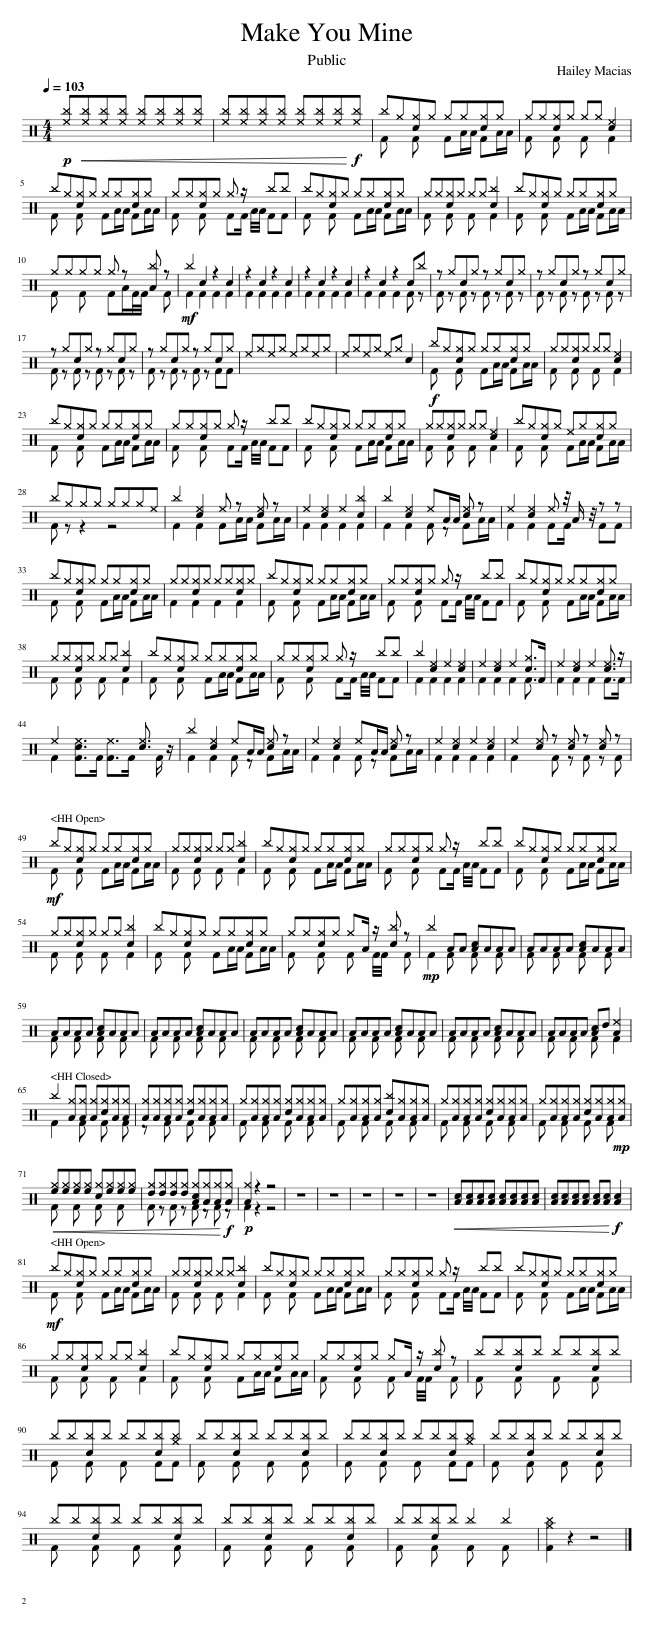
X:1
%%score ( 1 2 )
L:1/8
Q:1/4=103
M:4/4
I:linebreak $
K:C
V:1 perc
K:none
V:2 perc
K:none
V:1
!p! [^e^b]!<(![^e^b][^e^b][^e^b] [^e^b][^e^b][^e^b][^e^b] | [^e^b][^e^b][^e^b][^e^b] [^e^b][^e^b][^e^b]!<)!!f![^e^b] | ^b^g[c^g]^g ^g^g[c^g]^g | ^g^g[c^g]^g ^g^g [c^e]2 |$ ^b^g[c^g]^g ^g^g[c^g]^g | %5
 ^g^g[c^g]^g ^g z/ A/4A/4 ^b^b | ^b^g[c^g]^g ^g^g[c^g]^g | ^g^g[c^g]^g ^g^g [c^b]2 | ^b^g[c^g]^g ^g^g[c^g]^g |$ ^g^g^g^g ^g z [A^b] z | %10
!mf! ^b2 c2 z2 c2 | z2 c2 z2 c2 | z2 c2 z2 c2 | z2 c2 z2 c^b | z ^gc^g z ^gc^g | %15
 z ^gc^g z ^gc^g |$ z ^gc^g z ^gc^g | z ^gc^g z ^gc^g | ^e^g^e^g ^e^g^e^g | ^e^g^e^g ^e^g c2 | %20
!f! ^b^g[c^g]^g ^g^g[c^g]^g | ^g^g[c^g]^g ^g^g [c^e]2 |$ ^b^g[c^g]^g ^g^g[c^g]^g | ^g^g[c^g]^g ^g z/ A/4A/4 ^b^b | ^b^g[c^g]^g ^g^g[c^g]^g | %25
 ^g^g[c^g]^g ^g^g [c^e]2 | ^b^g[c^g]^g ^e^g[c^g]^g |$ ^b^g^g^g ^g^g^g^e | ^b2 [c^e]2 ^e z [c^e] z | ^e2 [c^e]2 ^e2 [c^b]2 | %30
 ^b2 [c^e]2 ^eA/A/ [c^e] z | ^e2 [c^e]2 ^e z/4 A/ z/4 z z |$ ^b^g[c^g]^g ^g^g[c^g]^g | ^g^g[c^g]^g ^g^g[c^g]^g | ^b^g[c^g]^g ^g^g[c^g]^g | %35
 ^g^g[c^g]^g ^g z/ A/4A/4 ^b^b | ^b^g[c^g]^g ^g^g[c^g]^g |$ ^g^g[c^g]^g ^g^g [c^b]2 | ^b^g[c^g]^g ^g^g[c^g]^g | ^g^g[c^g]^g ^g z/ A/4A/4 ^b^b | %40
 ^b2 [c^e]2 ^e2 [c^e]2 | ^e2 [c^e]2 ^e2 [c^g]>F | ^e2 [c^e]2 ^e2 [c^e]3/2 z/ |$ ^e2 [Fc^e]>F [F^e]>F [c^e]3/2 z/ | ^b2 [c^e]2 ^eA/A/ [c^e] z | %45
 ^e2 [c^e]2 ^eA/A/ [c^e] z | ^e2 [c^e]2 ^e2 [c^e]2 | ^e2 [c^e] z [c^e] z [c^e] z |$!mf! ^b^g[c^g]^g ^g^g[c^g]^g | ^g^g[c^g]^g ^g^g [c^b]2 | %50
 ^b^g[c^g]^g ^g^g[c^g]^g | ^g^g[c^g]^g ^g z/ A/4A/4 ^b^b | ^b^g[c^g]^g ^g^g[c^g]^g |$ ^g^g[c^g]^g ^g^g [c^b]2 | ^b^g[c^g]^g ^g^g[c^g]^g | %55
 ^g^g[c^g]^g ^gA/ z/ [c^b] z |!mp! ^b2 AA [Ac]AAA | AAAA [Ac]AAA |$ AAAA [Ac]AAA | AAAA [Ac]AAA | %60
 AAAA [Ac]AAA | AAAA [Ac]AAA | AAAA [Ac]AAA | AAAA [Ac]d [A^e]2 |$ ^b2 [A^g][A^g] [A^g][c^g][A^g][A^g] | %65
 [A^g][A^g][A^g][A^g] [c^g][A^g][A^g][A^g] | ^g[A^g][A^g][A^g] [c^g][A^g][A^g][A^g] | ^g[A^g][A^g][A^g] [c^b][A^g][A^g][A^g] | ^g[A^g][A^g][A^g] [c^g][A^g][A^g][A^g] | ^g[A^g][A^g][A^g] [c^g][A^g][A^g]!mp![A^g] |$ %70
!<(! [e^g][e^g][e^g][e^g] [c^g][e^g][e^g][e^g] | [d^g][d^g][d^g][d^g] [Ac^g][A^g][A^g]!<)!!f![A^g] |!p! [A^g]2 z2 z4 | z8 | z8 | %75
 z8 | z8 | z8 |!<(! [Ac][Ac][Ac][Ac] [Ac][Ac][Ac][Ac] | [Ac][Ac][Ac][Ac] [Ac][Ac]!<)!!f! [Ac]2 |$ %80
!mf! ^b^g[c^g]^g ^g^g[c^g]^g | ^g^g[c^g]^g ^g^g [c^b]2 | ^b^g[c^g]^g ^g^g[c^g]^g | ^g^g[c^g]^g ^g z/ A/4A/4 ^b^b | ^b^g[c^g]^g ^g^g[c^g]^g |$ %85
 ^g^g[c^g]^g ^g^g [c^b]2 | ^b^g[c^g]^g ^g^g[c^g]^g | ^g^g[c^g]^g ^gA/ z/ [c^b] z | ^b^b[c^b]^b ^b^b[c^b]^b |$ ^b^b[c^b]^b ^b^b[c^b][^g^b] | %90
 ^b^b[c^b]^b ^b^b[c^b]^b | ^b^b[c^b]^b ^b^b[c^b][^g^b] | ^b^b[c^b]^b ^b^b[c^b]^b |$ ^b^b[c^b]^b ^b^b[c^b]^b | ^b^b[c^b]^b ^b^b[c^b]^b | %95
 ^b^b[c^b]^b ^b2 ^b2 | [F^g^b]2 z2 z4 |] %97
V:2
 x8 | x8 | F x F x FA/A/ FA/A/ | F x F x F x F2 |$ F x F x FA/A/ FA/A/ | %5
 F x F x FF/ x/ FF | F x F x FA/A/ FA/A/ | F x F x F x F2 | F x F x FA/A/ FA/A/ |$ F x F x FA/F/4F/4 x F | %10
 F2 F2 F2 F2 | F2 F2 F2 F2 | F2 F2 F2 F2 | F2 F2 F2 F z | F z F z F z F z | %15
 F z F z F z F z |$ F z F z F z F z | F z F z F z FF | x8 | x8 | %20
 F x F x FA/A/ FA/A/ | F x F x F x F2 |$ F x F x FA/A/ FA/A/ | F x F x FF/ x/ FF | F x F x FA/A/ FA/A/ | %25
 F x F x F x F2 | F x F x FA/A/ FA/A/ |$ F z z2 z4 | F2 F2 FA/A/ FA/A/ | F2 F2 F2 F2 | %30
 F2 F2 F z FA/A/ | F2 F2 FF/ x/ FF |$ F x F x FA/A/ FA/A/ | F2 F2 F2 F2 | F x F x FA/A/ FA/A/ | %35
 F x F x FF/ x/ FF | F x F x FA/A/ FA/A/ |$ F x F x F x F2 | F x F x FA/A/ FA/A/ | F x F x FF/ x/ FF | %40
 F2 F2 F2 F2 | F2 F2 F2 F3/2 x/ | F2 F2 F2 F>F |$ F2 x5 F/ x/ | F2 F2 F z FA/A/ | %45
 F2 F2 F z FA/A/ | F2 F2 F2 F2 | F2 x F z F z F |$ F x F x FA/A/ FA/A/ | F x F x F x F2 | %50
 F x F x FA/A/ FA/A/ | F x F x FF/ x/ FF | F x F x FA/A/ FA/A/ |$ F x F x F x F2 | F x F x FA/A/ FA/A/ | %55
 F x F x F x/ F/4F/4 x F | F2 F x F x F x | F x F x F x F x |$ F x F x F x F x | F x F x F x F x | %60
 F x F x F x F x | F x F x F x F x | F x F x F x F x | F x F x F x F2 |$ F2 x F x F x F | %65
 z x F x F x F x | F x F x F x F x | F x F x F x F x | F x F x F x F x | F x F x F x F x |$ %70
 F x F x F x F x | F z F z F z F z | F2 z2 z4 | x8 | x8 | %75
 x8 | x8 | x8 | x8 | x8 |$ %80
 F x F x FA/A/ FA/A/ | F x F x F x F2 | F x F x FA/A/ FA/A/ | F x F x FF/ x/ FF | F x F x FA/A/ FA/A/ |$ %85
 F x F x F x F2 | F x F x FA/A/ FA/A/ | F x F x F x/ F/4F/4 x F | F x F x F x F x |$ F x F x F x FF | %90
 F x F x F x F x | F x F x F x FF | F x F x F x F x |$ F x F x F x F x | F x F x F x F x | %95
 F x F x F x F x | x8 |] %97
